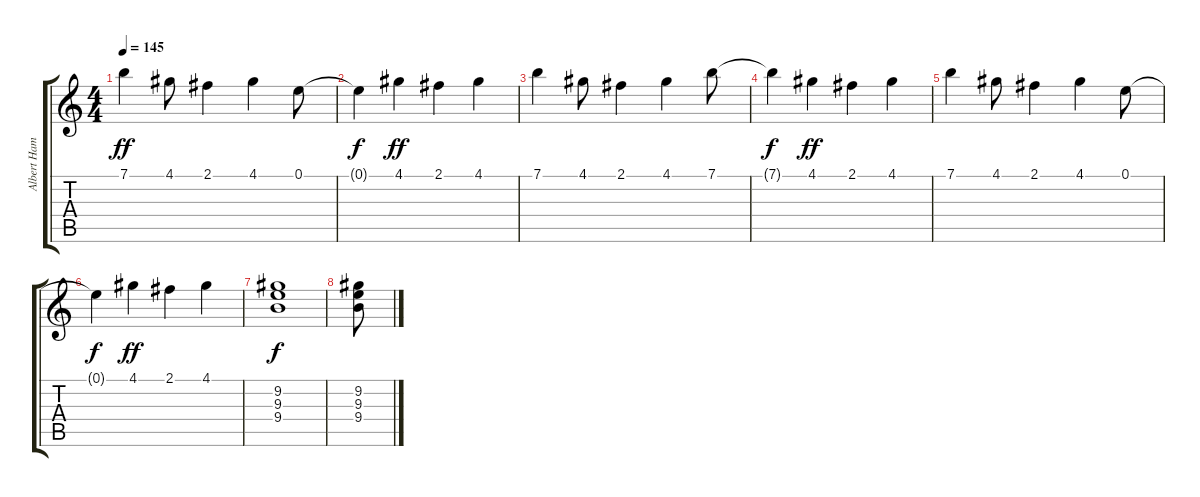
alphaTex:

\track ("Albert Hammond" "Albert Ham") {instrument distortionguitar}
\staff {score tabs}
\tuning (E4 B3 G3 D3 A2 E2) {hide}
\ts (4 4)
\tempo 145
\clef g2
\ks c
7.1.4{dy ff} 4.1.8 2.1.4 4.1.4 0.1.8 |
0.1{t}.4{dy f} 4.1.4{dy ff} 2.1.4 4.1.4 |
7.1.4 4.1.8 2.1.4 4.1.4 7.1.8 |
7.1{t}.4{dy f} 4.1.4{dy ff} 2.1.4 4.1.4 |
7.1.4 4.1.8 2.1.4 4.1.4 0.1.8 |
0.1{t}.4{dy f} 4.1.4{dy ff} 2.1.4 4.1.4 |
(9.2 9.3 9.4).1{dy f} |
(9.2 9.3 9.4).8
